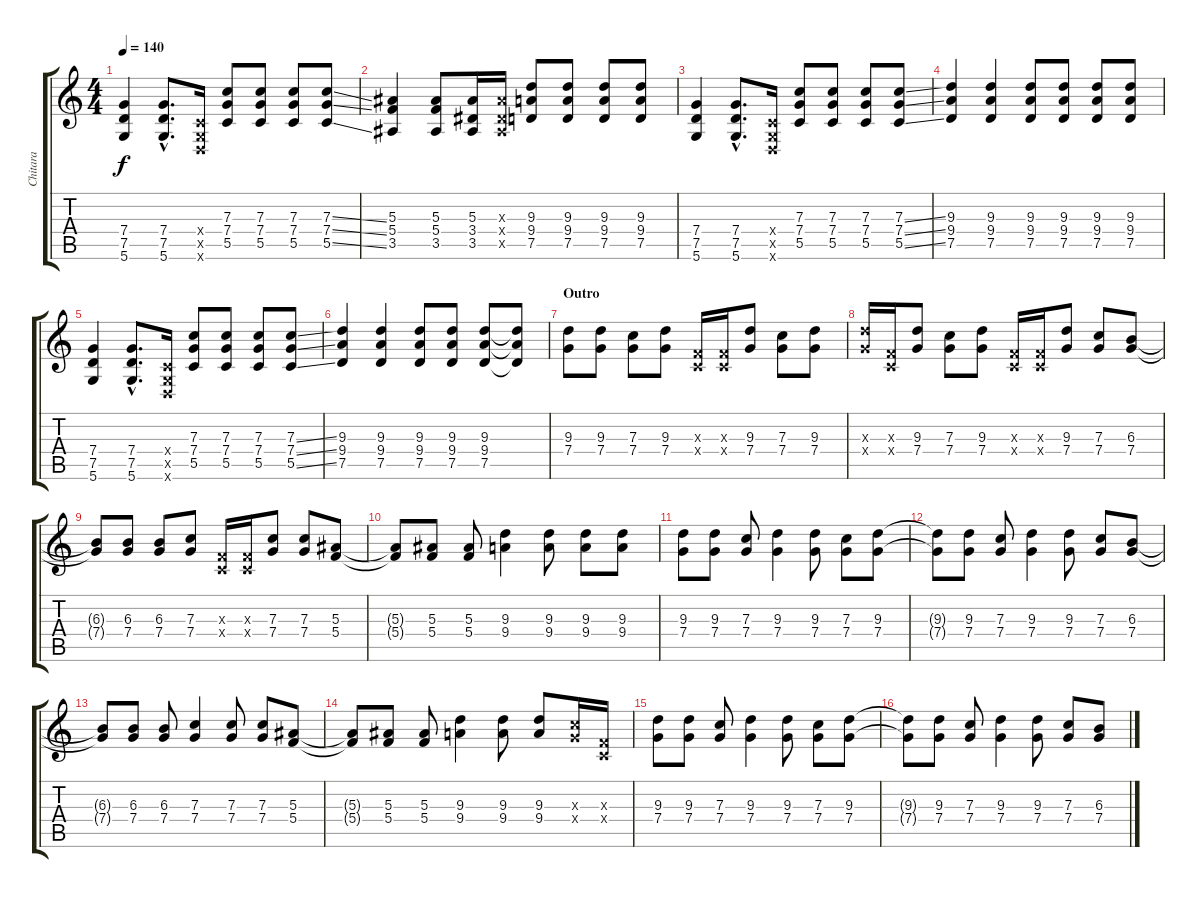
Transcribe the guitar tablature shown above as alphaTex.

\track ("Chitara" "Chitara") {instrument distortionguitar}
\staff {score tabs}
\tuning (D4 A3 F3 C3 G2 D2) {hide}
\ts (4 4)
\tempo 140
\clef g2
\ks c
(7.4 7.5 5.6).4{dy f} (7.4{hac} 7.5{hac} 5.6{hac}).8{d} (0.4{x} 0.5{x} 0.6{x}).16 (7.3 7.4 5.5).8 (7.3 7.4 5.5).8 (7.3 7.4 5.5).8 (7.3{ss} 7.4{ss} 5.5{ss}).8 |
(5.3 5.4 3.5).4 (5.3 5.4 3.5).8 (5.3 3.4 3.5).16 (5.3{x} 3.4{x} 3.5{x}).16 (9.3 9.4 7.5).8 (9.3 9.4 7.5).8 (9.3 9.4 7.5).8 (9.3 9.4 7.5).8 |
(7.4 7.5 5.6).4 (7.4{hac} 7.5{hac} 5.6{hac}).8{d} (0.4{x} 0.5{x} 0.6{x}).16 (7.3 7.4 5.5).8 (7.3 7.4 5.5).8 (7.3 7.4 5.5).8 (7.3{ss} 7.4{ss} 5.5{ss}).8 |
(9.3 9.4 7.5).4 (9.3 9.4 7.5).4 (9.3 9.4 7.5).8 (9.3 9.4 7.5).8 (9.3 9.4 7.5).8 (9.3 9.4 7.5).8 |
(7.4 7.5 5.6).4 (7.4{hac} 7.5{hac} 5.6{hac}).8{d} (0.4{x} 0.5{x} 0.6{x}).16 (7.3 7.4 5.5).8 (7.3 7.4 5.5).8 (7.3 7.4 5.5).8 (7.3{ss} 7.4{ss} 5.5{ss}).8 |
(9.3 9.4 7.5).4 (9.3 9.4 7.5).4 (9.3 9.4 7.5).8 (9.3 9.4 7.5).8 (9.3 9.4 7.5).8 (9.3{t} 9.4{t} 7.5{t}).8 |
\section ("" "Outro")
(9.3 7.4).8 (9.3 7.4).8 (7.3 7.4).8 (9.3 7.4).8 (0.3{x} 0.4{x}).16 (0.3{x} 0.4{x}).16 (9.3 7.4).8 (7.3 7.4).8 (9.3 7.4).8 |
(9.3{x} 7.4{x}).16 (0.3{x} 0.4{x}).16 (9.3 7.4).8 (7.3 7.4).8 (9.3 7.4).8 (0.3{x} 0.4{x}).16 (0.3{x} 0.4{x}).16 (9.3 7.4).8 (7.3 7.4).8 (6.3 7.4).8 |
(6.3{t} 7.4{t}).8 (6.3 7.4).8 (6.3 7.4).8 (7.3 7.4).8 (0.3{x} 0.4{x}).16 (0.3{x} 0.4{x}).16 (7.3 7.4).8 (7.3 7.4).8 (5.3 5.4).8 |
(5.3{t} 5.4{t}).8 (5.3 5.4).8 (5.3 5.4).8 (9.3 9.4).4 (9.3 9.4).8 (9.3 9.4).8 (9.3 9.4).8 |
(9.3 7.4).8 (9.3 7.4).8 (7.3 7.4).8 (9.3 7.4).4 (9.3 7.4).8 (7.3 7.4).8 (9.3 7.4).8 |
(9.3{t} 7.4{t}).8 (9.3 7.4).8 (7.3 7.4).8 (9.3 7.4).4 (9.3 7.4).8 (7.3 7.4).8 (6.3 7.4).8 |
(6.3{t} 7.4{t}).8 (6.3 7.4).8 (6.3 7.4).8 (7.3 7.4).4 (7.3 7.4).8 (7.3 7.4).8 (5.3 5.4).8 |
(5.3{t} 5.4{t}).8 (5.3 5.4).8 (5.3 5.4).8 (9.3 9.4).4 (9.3 9.4).8 (9.3 9.4).8 (7.3{x} 7.4{x}).16 (0.3{x} 0.4{x}).16 |
(9.3 7.4).8 (9.3 7.4).8 (7.3 7.4).8 (9.3 7.4).4 (9.3 7.4).8 (7.3 7.4).8 (9.3 7.4).8 |
(9.3{t} 7.4{t}).8 (9.3 7.4).8 (7.3 7.4).8 (9.3 7.4).4 (9.3 7.4).8 (7.3 7.4).8 (6.3 7.4).8
